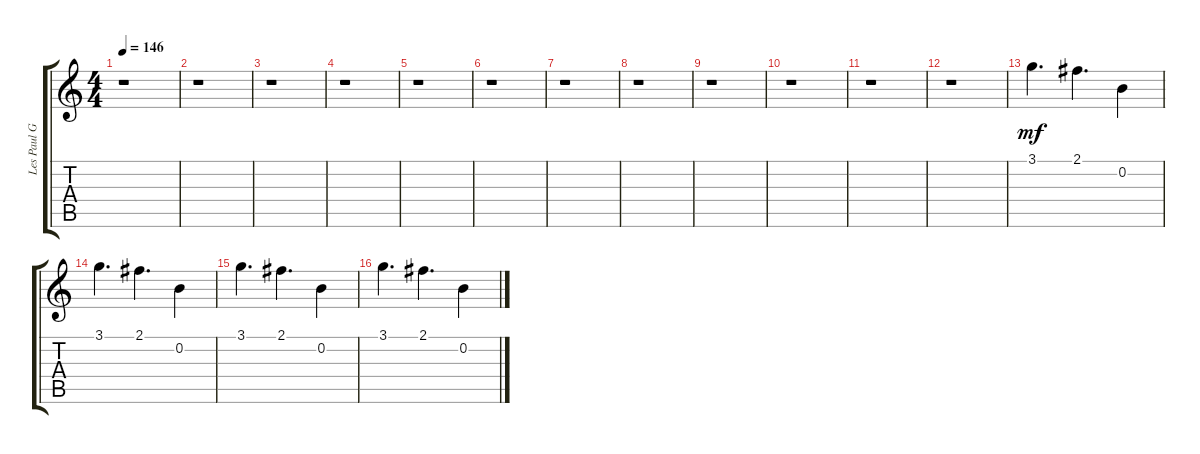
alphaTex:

\track ("Les Paul Guitar Arp." "Les Paul G") {instrument distortionguitar}
\staff {score tabs}
\tuning (E4 B3 G3 D3 A2 E2) {hide}
\ts (4 4)
\tempo 146
\clef g2
\ks c
r.1{dy mp} |
r.1 |
r.1 |
r.1 |
r.1 |
r.1 |
r.1 |
r.1 |
r.1 |
r.1 |
r.1 |
r.1 |
3.1.4{d dy mf instrument distortionguitar} 2.1.4{d} 0.2.4 |
3.1.4{d} 2.1.4{d} 0.2.4 |
3.1.4{d} 2.1.4{d} 0.2.4 |
3.1.4{d} 2.1.4{d} 0.2.4
